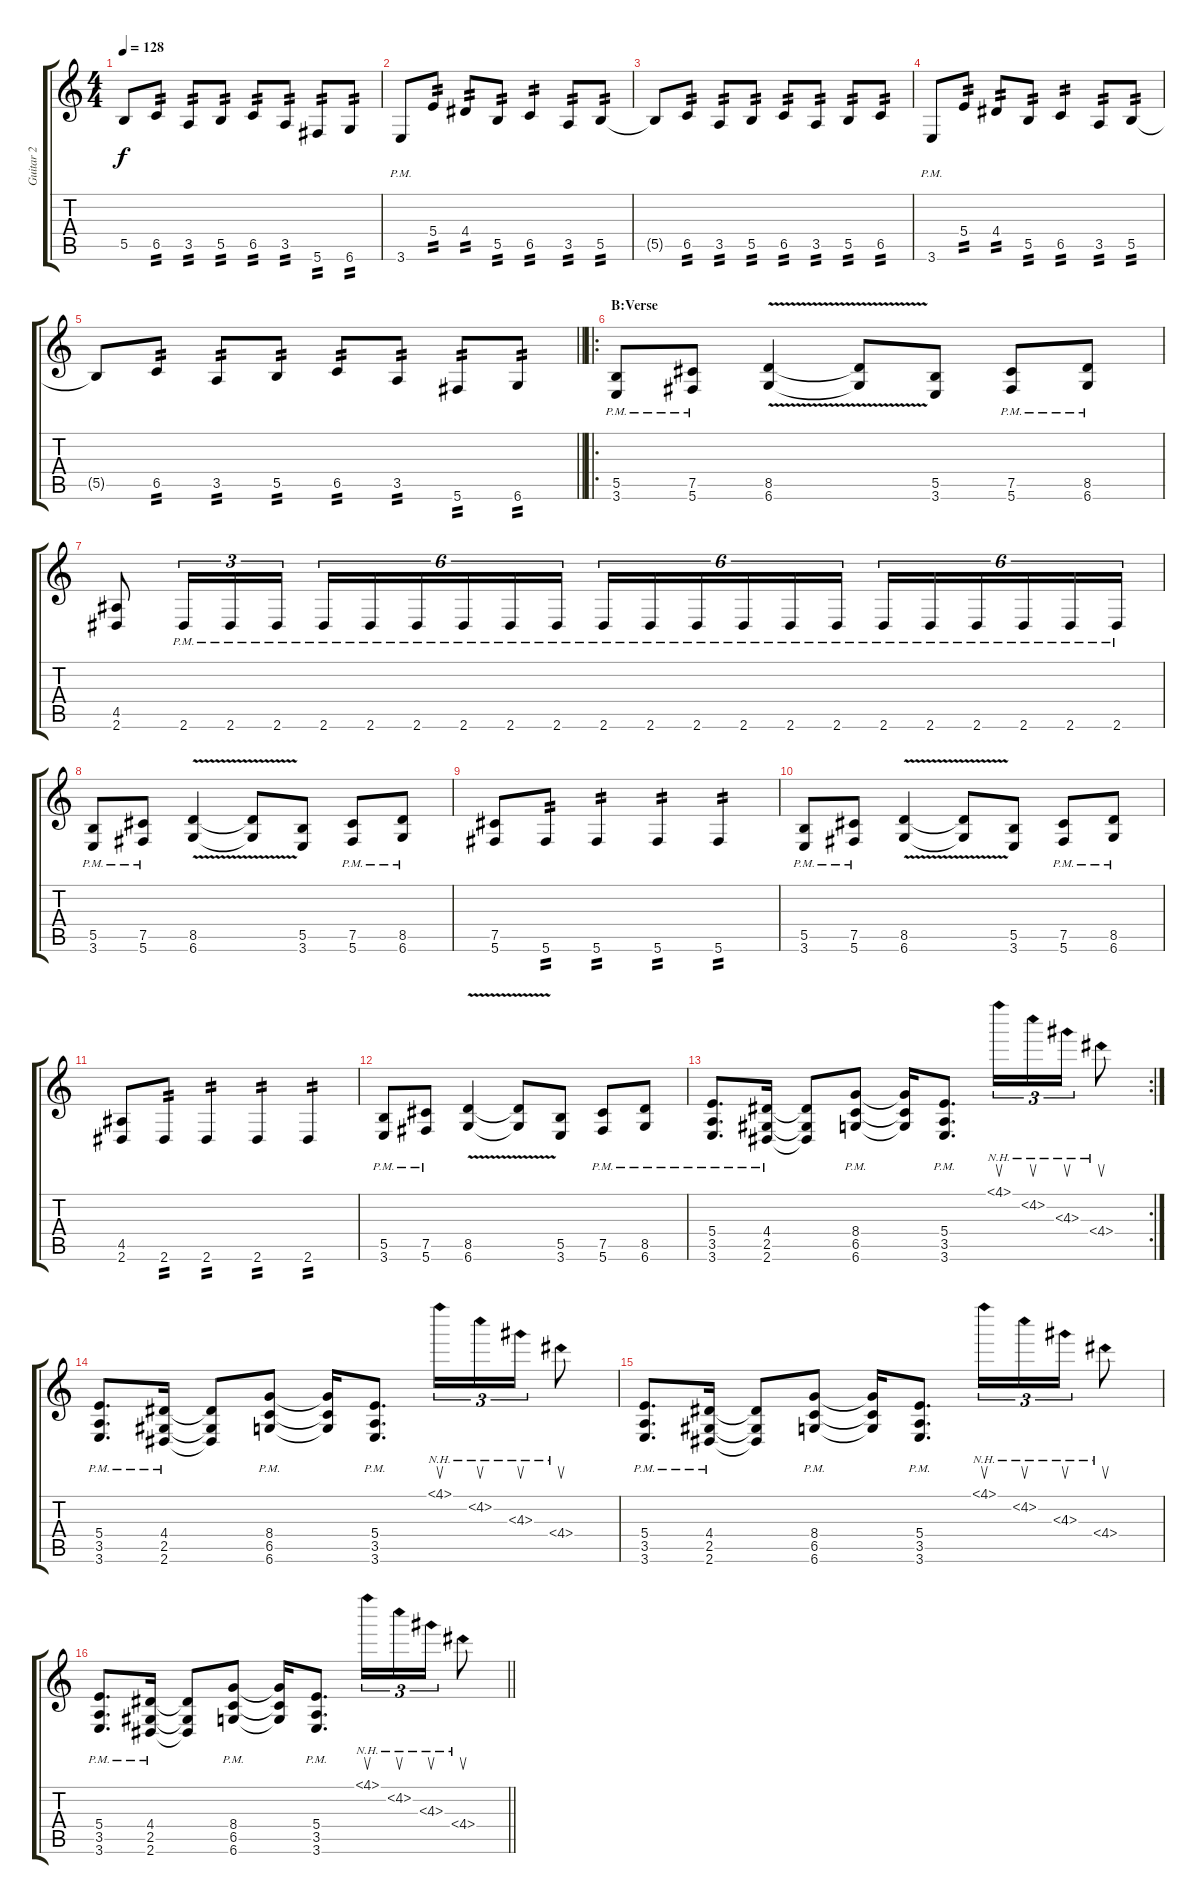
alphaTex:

\track ("Guitar 2" "Guitar 2") {instrument distortionguitar}
\staff {score tabs}
\tuning (Db4 Ab3 E3 B2 Gb2 Db2) {hide}
\ts (4 4)
\tempo 128
\clef g2
\ks c
5.5{t}.8{dy f} 6.5.8{tp 2} 3.5.8{tp 2} 5.5.8{tp 2} 6.5.8{tp 2} 3.5.8{tp 2} 5.6.8{tp 2} 6.6.8{tp 2} |
3.6{pm}.8 5.4.8{tp 2} 4.4.8{tp 2} 5.5.8{tp 2} 6.5.4{tp 2} 3.5.8{tp 2} 5.5.8{tp 2} |
5.5{t}.8 6.5.8{tp 2} 3.5.8{tp 2} 5.5.8{tp 2} 6.5.8{tp 2} 3.5.8{tp 2} 5.5.8{tp 2} 6.5.8{tp 2} |
3.6{pm}.8 5.4.8{tp 2} 4.4.8{tp 2} 5.5.8{tp 2} 6.5.4{tp 2} 3.5.8{tp 2} 5.5.8{tp 2} |
\barLineRight lightlight
5.5{t}.8 6.5.8{tp 2} 3.5.8{tp 2} 5.5.8{tp 2} 6.5.8{tp 2} 3.5.8{tp 2} 5.6.8{tp 2} 6.6.8{tp 2} |
\ro
\section ("" "B:Verse")
(5.5{pm} 3.6{pm}).8 (7.5{pm} 5.6{pm}).8 (8.5{v} 6.6{v}).4 (8.5{t} 6.6{t}).8 (5.5 3.6).8 (7.5{pm} 5.6{pm}).8 (8.5{pm} 6.6{pm}).8 |
(4.5 2.6).8 2.6{pm}.16{tu (3 2)} 2.6{pm}.16{tu (3 2)} 2.6{pm}.16{tu (3 2)} 2.6{pm}.16{tu (6 4)} 2.6{pm}.16{tu (6 4)} 2.6{pm}.16{tu (6 4)} 2.6{pm}.16{tu (6 4)} 2.6{pm}.16{tu (6 4)} 2.6{pm}.16{tu (6 4)} 2.6{pm}.16{tu (6 4)} 2.6{pm}.16{tu (6 4)} 2.6{pm}.16{tu (6 4)} 2.6{pm}.16{tu (6 4)} 2.6{pm}.16{tu (6 4)} 2.6{pm}.16{tu (6 4)} 2.6{pm}.16{tu (6 4)} 2.6{pm}.16{tu (6 4)} 2.6{pm}.16{tu (6 4)} 2.6{pm}.16{tu (6 4)} 2.6{pm}.16{tu (6 4)} 2.6{pm}.16{tu (6 4)} |
(5.5{pm} 3.6{pm}).8 (7.5{pm} 5.6{pm}).8 (8.5{v} 6.6{v}).4 (8.5{t} 6.6{t}).8 (5.5 3.6).8 (7.5{pm} 5.6{pm}).8 (8.5{pm} 6.6{pm}).8 |
(7.5 5.6).8 5.6.8{tp 2} 5.6.4{tp 2} 5.6.4{tp 2} 5.6.4{tp 2} |
(5.5{pm} 3.6{pm}).8 (7.5{pm} 5.6{pm}).8 (8.5{v} 6.6{v}).4 (8.5{t} 6.6{t}).8 (5.5 3.6).8 (7.5{pm} 5.6{pm}).8 (8.5{pm} 6.6{pm}).8 |
(4.5 2.6).8 2.6.8{tp 2} 2.6.4{tp 2} 2.6.4{tp 2} 2.6.4{tp 2} |
(5.5{pm} 3.6{pm}).8 (7.5{pm} 5.6{pm}).8 (8.5{v} 6.6{v}).4 (8.5{t} 6.6{t}).8 (5.5 3.6).8 (7.5{pm} 5.6{pm}).8 (8.5{pm} 6.6{pm}).8 |
\rc 2
(5.4{pm} 3.5{pm} 3.6{pm}).8{d} (4.4{pm} 2.5{pm} 2.6{pm}).16 (4.4{t} 2.5{t} 2.6{t}).8 (8.4{pm} 6.5{pm} 6.6{pm}).8 (8.4{t} 6.5{t} 6.6{t}).16 (5.4{pm} 3.5{pm} 3.6{pm}).8{d} 4.1{nh}.16{su tu (3 2)} 4.2{nh}.16{su tu (3 2)} 4.3{nh}.16{su tu (3 2)} 4.4{nh}.8{su} |
(5.4{pm} 3.5{pm} 3.6{pm}).8{d} (4.4{pm} 2.5{pm} 2.6{pm}).16 (4.4{t} 2.5{t} 2.6{t}).8 (8.4{pm} 6.5{pm} 6.6{pm}).8 (8.4{t} 6.5{t} 6.6{t}).16 (5.4{pm} 3.5{pm} 3.6{pm}).8{d} 4.1{nh}.16{su tu (3 2)} 4.2{nh}.16{su tu (3 2)} 4.3{nh}.16{su tu (3 2)} 4.4{nh}.8{su} |
(5.4{pm} 3.5{pm} 3.6{pm}).8{d} (4.4{pm} 2.5{pm} 2.6{pm}).16 (4.4{t} 2.5{t} 2.6{t}).8 (8.4{pm} 6.5{pm} 6.6{pm}).8 (8.4{t} 6.5{t} 6.6{t}).16 (5.4{pm} 3.5{pm} 3.6{pm}).8{d} 4.1{nh}.16{su tu (3 2)} 4.2{nh}.16{su tu (3 2)} 4.3{nh}.16{su tu (3 2)} 4.4{nh}.8{su} |
\barLineRight lightlight
(5.4{pm} 3.5{pm} 3.6{pm}).8{d} (4.4{pm} 2.5{pm} 2.6{pm}).16 (4.4{t} 2.5{t} 2.6{t}).8 (8.4{pm} 6.5{pm} 6.6{pm}).8 (8.4{t} 6.5{t} 6.6{t}).16 (5.4{pm} 3.5{pm} 3.6{pm}).8{d} 4.1{nh}.16{su tu (3 2)} 4.2{nh}.16{su tu (3 2)} 4.3{nh}.16{su tu (3 2)} 4.4{nh}.8{su}
